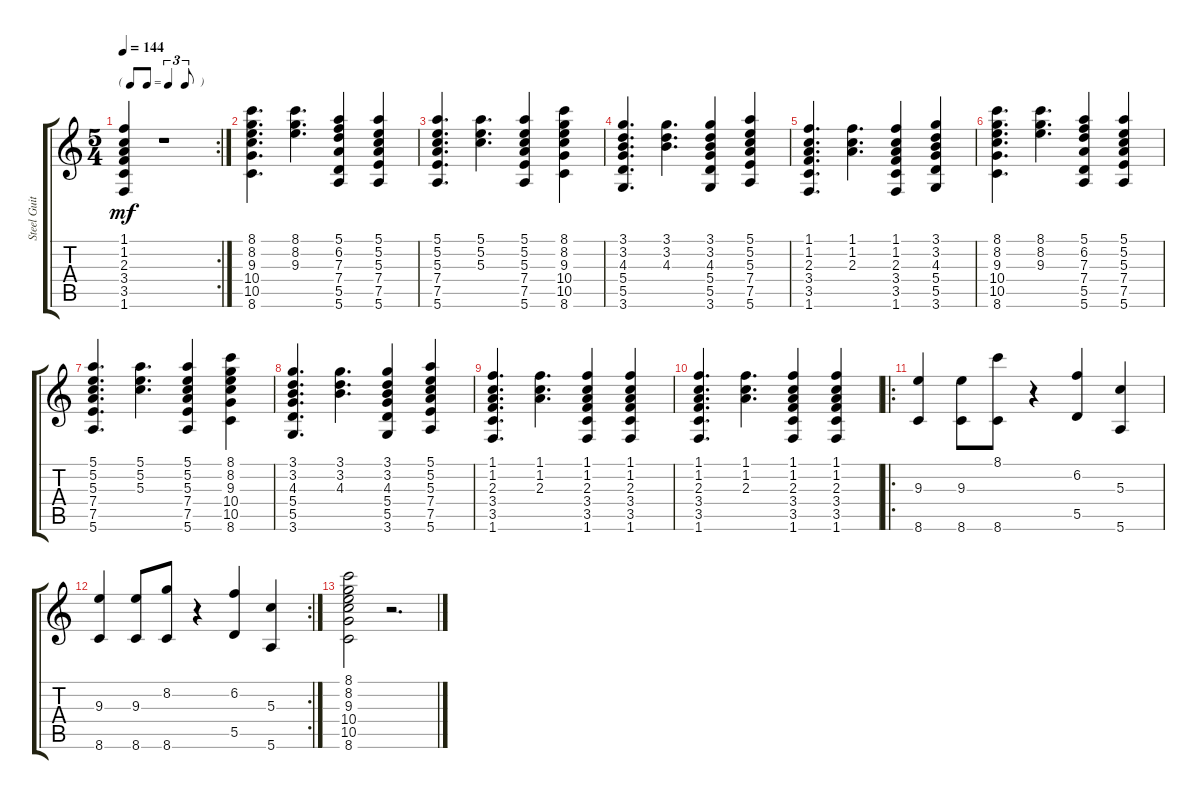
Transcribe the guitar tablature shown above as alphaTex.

\track ("Steel Guitar" "Steel Guit") {instrument acousticguitarsteel}
\staff {score tabs}
\tuning (E4 B3 G3 D3 A2 E2) {hide}
\rc 2
\ts (5 4)
\tf triplet8th
\tempo 144
\clef g2
\ks c
(1.1 1.2 2.3 3.4 3.5 1.6).4{dy mf} r.1 |
(8.1 8.2 9.3 10.4 10.5 8.6).4{d} (8.1 8.2 9.3).4{d} (5.1 6.2 7.3 7.4 5.5 5.6).4 (5.1 5.2 5.3 7.4 7.5 5.6).4 |
(5.1 5.2 5.3 7.4 7.5 5.6).4{d} (5.1 5.2 5.3).4{d} (5.1 5.2 5.3 7.4 7.5 5.6).4 (8.1 8.2 9.3 10.4 10.5 8.6).4 |
(3.1 3.2 4.3 5.4 5.5 3.6).4{d} (3.1 3.2 4.3).4{d} (3.1 3.2 4.3 5.4 5.5 3.6).4 (5.1 5.2 5.3 7.4 7.5 5.6).4 |
(1.1 1.2 2.3 3.4 3.5 1.6).4{d} (1.1 1.2 2.3).4{d} (1.1 1.2 2.3 3.4 3.5 1.6).4 (3.1 3.2 4.3 5.4 5.5 3.6).4 |
(8.1 8.2 9.3 10.4 10.5 8.6).4{d} (8.1 8.2 9.3).4{d} (5.1 6.2 7.3 7.4 5.5 5.6).4 (5.1 5.2 5.3 7.4 7.5 5.6).4 |
(5.1 5.2 5.3 7.4 7.5 5.6).4{d} (5.1 5.2 5.3).4{d} (5.1 5.2 5.3 7.4 7.5 5.6).4 (8.1 8.2 9.3 10.4 10.5 8.6).4 |
(3.1 3.2 4.3 5.4 5.5 3.6).4{d} (3.1 3.2 4.3).4{d} (3.1 3.2 4.3 5.4 5.5 3.6).4 (5.1 5.2 5.3 7.4 7.5 5.6).4 |
(1.1 1.2 2.3 3.4 3.5 1.6).4{d} (1.1 1.2 2.3).4{d} (1.1 1.2 2.3 3.4 3.5 1.6).4 (1.1 1.2 2.3 3.4 3.5 1.6).4 |
(1.1 1.2 2.3 3.4 3.5 1.6).4{d} (1.1 1.2 2.3).4{d} (1.1 1.2 2.3 3.4 3.5 1.6).4 (1.1 1.2 2.3 3.4 3.5 1.6).4 |
\ro
(9.3 8.6).4 (9.3 8.6).8 (8.1 8.6).8 r.4 (6.2 5.5).4 (5.3 5.6).4 |
\rc 2
(9.3 8.6).4 (9.3 8.6).8 (8.2 8.6).8 r.4 (6.2 5.5).4 (5.3 5.6).4 |
(8.1 8.2 9.3 10.4 10.5 8.6).2 r.2{d}
